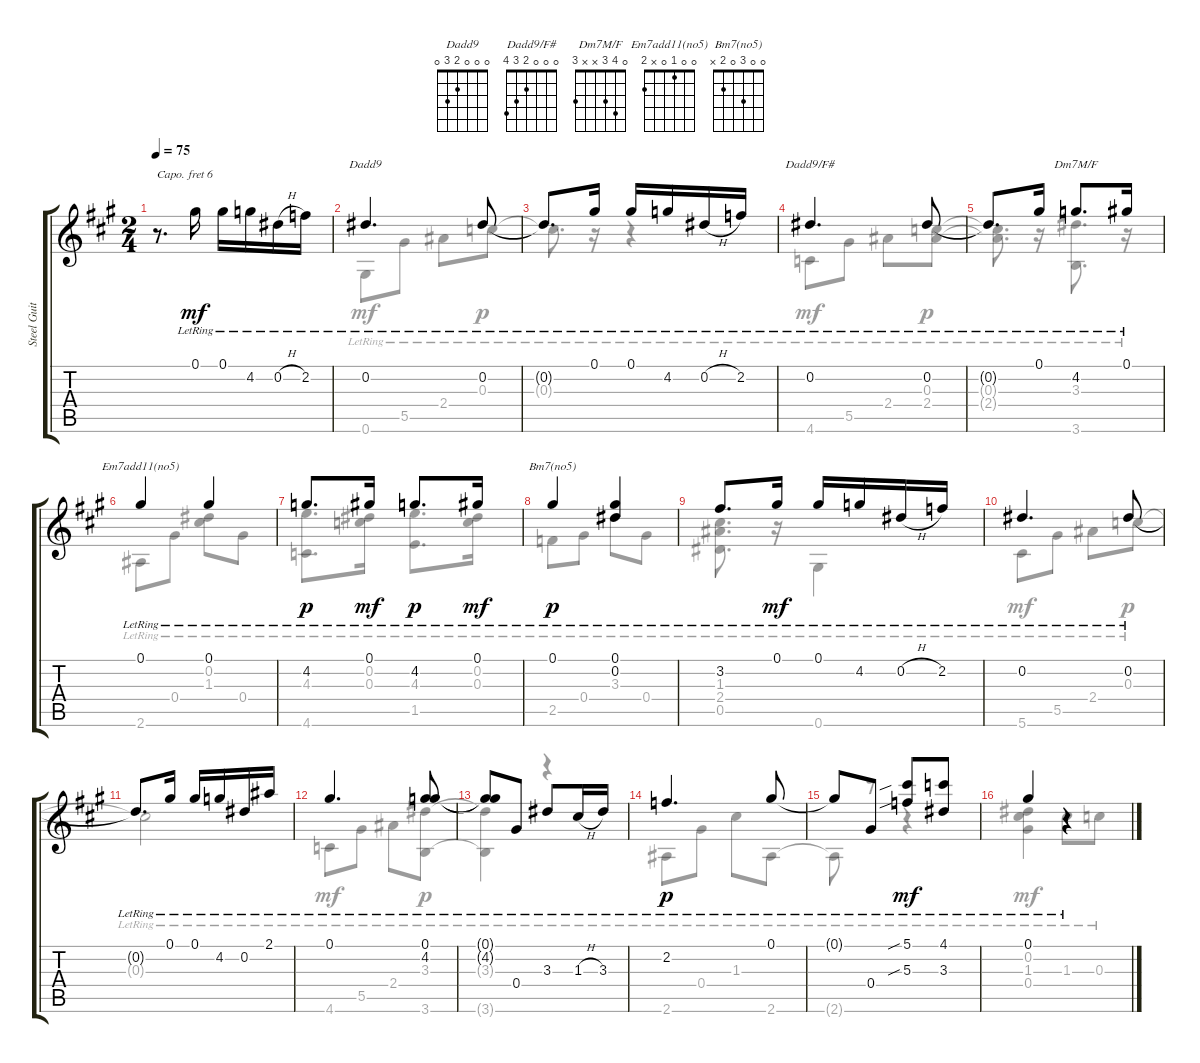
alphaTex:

\track ("Steel Guitar" "Steel Guit") {instrument acousticguitarsteel}
\staff {score tabs}
\capo 6
\tuning (D4 A3 Gb3 D3 A2 D2) {hide}
\chord ("Dadd9" 0 0 0 2 3 0)
\chord ("Dadd9/F#" 0 0 0 2 3 4)
\chord ("Dm7M/F" 0 4 3 x x 3)
\chord ("Em7add11(no5)" 0 0 1 0 x 2)
\chord ("Bm7(no5)" 0 0 3 0 2 x)
\voice
\ts (2 4)
\tempo 75
\clef g2
\ks a
r.8{d dy mf instrument acousticguitarsteel} 0.1{lr}.16 0.1{lr}.16 4.2{lr}.16 0.2{h lr}.16 2.2{lr}.16 |
0.2{lr}.4{d ch "Dadd9"} 0.2{lr}.8 |
0.2{lr t}.8{d} 0.1{lr}.16 0.1{lr}.16 4.2{lr}.16 0.2{h lr}.16 2.2{lr}.16 |
0.2{lr}.4{d ch "Dadd9/F#"} 0.2{lr}.8 |
0.2{lr t}.8{d} 0.1{lr}.16 4.2{lr}.8{d ch "Dm7M/F"} 0.1{lr}.16 |
0.1{lr}.4{ch "Em7add11(no5)"} 0.1{lr}.4 |
4.2{lr}.8{d dy p} 0.1{lr}.16{dy mf} 4.2{lr}.8{d dy p} 0.1{lr}.16{dy mf} |
0.1{lr}.4{ch "Bm7(no5)" dy p} (0.1{lr} 0.2{lr}).4 |
3.2{lr}.8{d} 0.1{lr}.16{dy mf} 0.1{lr}.16 4.2{lr}.16 0.2{h lr}.16 2.2{lr}.16 |
0.2{lr}.4{d} 0.2{lr}.8 |
0.2{lr t}.8{d} 0.1{lr}.16 0.1{lr}.16 4.2{lr}.16 0.2{lr}.16 2.1{lr}.16 |
0.1{lr}.4{d} (0.1{lr} 4.2{lr}).8 |
(0.1{lr t} 4.2{lr t}).8 0.4{lr}.8 3.3{lr}.8 1.3{h lr}.16 3.3{lr}.16 |
2.2{lr}.4{d dy p} 0.1{lr}.8 |
0.1{lr t}.8 0.4{lr}.8 (5.1{sib lr} 5.3{sib lr}).8{dy mf} (4.1{lr} 3.3{lr}).8 |
0.1{lr}.4 r.4
\voice
\clef g2
\ottava regular
\simile none
\ks a
|
0.6{lr}.8 5.5{lr}.8 2.4{lr}.8 0.3{lr}.8{dy p} |
0.3{lr t}.8{d} r.16 r.4 |
4.6{lr}.8{dy mf} 5.5{lr}.8 2.4{lr}.8 (0.3{lr} 2.4{lr}).8{dy p} |
(0.3{lr t} 2.4{lr t}).8{d} r.16 (3.3{lr} 3.6{lr}).8{d} r.16 |
2.6{lr}.8 0.4{lr}.8 (0.2{lr} 1.3{lr}).8 0.4{lr}.8 |
(4.3{lr} 4.6{lr}).8{d} (0.2{lr} 0.3{lr}).16 (4.3{lr} 1.5{lr}).8{d} (0.2{lr} 0.3{lr}).16 |
2.5{lr}.8 0.4{lr}.8 3.3{lr}.8 0.4{lr}.8 |
(1.3{lr} 2.4{lr} 0.5{lr}).8{d} r.16 0.6{lr}.4 |
5.6{lr}.8{dy mf} 5.5{lr}.8 2.4{lr}.8 0.3{lr}.8{dy p} |
0.3{lr t}.2 |
4.6{lr}.8{dy mf} 5.5{lr}.8 2.4{lr}.8 (3.3{lr} 3.6{lr}).8{dy p} |
(3.3{lr t} 3.6{lr t}).4 r.4 |
2.6{lr}.8 0.4{lr}.8 1.3{lr}.8 2.6{lr}.8 |
2.6{lr t}.8 r.8 r.4 |
(0.2{lr} 1.3{lr} 0.4{lr}).4{dy mf} 1.3{lr}.8 0.3{lr}.8
